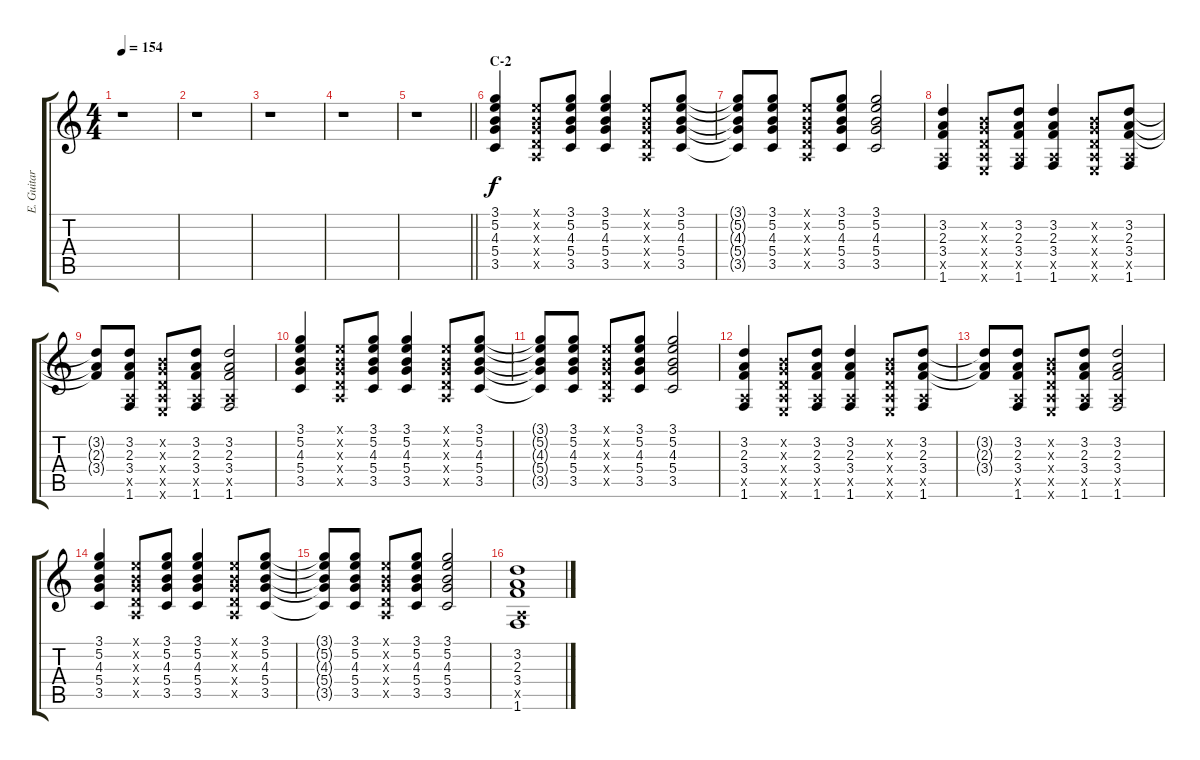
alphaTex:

\track ("E. Guitar I" "E. Guitar ") {instrument overdrivenguitar}
\staff {score tabs}
\tuning (E4 B3 G3 D3 A2 E2) {hide}
\ts (4 4)
\tempo 154
\clef g2
\ks c
r.1{dy f} |
r.1 |
r.1 |
r.1 |
\barLineRight lightlight
r.1 |
\section ("" "C-2")
(3.1 5.2 4.3 5.4 3.5).4 (0.1{x} 0.2{x} 0.3{x} 0.4{x} 0.5{x}).8 (3.1 5.2 4.3 5.4 3.5).8 (3.1 5.2 4.3 5.4 3.5).4 (0.1{x} 0.2{x} 0.3{x} 0.4{x} 0.5{x}).8 (3.1 5.2 4.3 5.4 3.5).8 |
(3.1{t} 5.2{t} 4.3{t} 5.4{t} 3.5{t}).8 (3.1 5.2 4.3 5.4 3.5).8 (0.1{x} 0.2{x} 0.3{x} 0.4{x} 0.5{x}).8 (3.1 5.2 4.3 5.4 3.5).8 (3.1 5.2 4.3 5.4 3.5).2 |
(3.2 2.3 3.4 0.5{x} 1.6).4 (0.2{x} 0.3{x} 0.4{x} 0.5{x} 0.6{x}).8 (3.2 2.3 3.4 0.5{x} 1.6).8 (3.2 2.3 3.4 0.5{x} 1.6).4 (0.2{x} 0.3{x} 0.4{x} 0.5{x} 0.6{x}).8 (3.2 2.3 3.4 0.5{x} 1.6).8 |
(3.2{t} 2.3{t} 3.4{t}).8 (3.2 2.3 3.4 0.5{x} 1.6).8 (0.2{x} 0.3{x} 0.4{x} 0.5{x} 0.6{x}).8 (3.2 2.3 3.4 0.5{x} 1.6).8 (3.2 2.3 3.4 0.5{x} 1.6).2 |
(3.1 5.2 4.3 5.4 3.5).4 (0.1{x} 0.2{x} 0.3{x} 0.4{x} 0.5{x}).8 (3.1 5.2 4.3 5.4 3.5).8 (3.1 5.2 4.3 5.4 3.5).4 (0.1{x} 0.2{x} 0.3{x} 0.4{x} 0.5{x}).8 (3.1 5.2 4.3 5.4 3.5).8 |
(3.1{t} 5.2{t} 4.3{t} 5.4{t} 3.5{t}).8 (3.1 5.2 4.3 5.4 3.5).8 (0.1{x} 0.2{x} 0.3{x} 0.4{x} 0.5{x}).8 (3.1 5.2 4.3 5.4 3.5).8 (3.1 5.2 4.3 5.4 3.5).2 |
(3.2 2.3 3.4 0.5{x} 1.6).4 (0.2{x} 0.3{x} 0.4{x} 0.5{x} 0.6{x}).8 (3.2 2.3 3.4 0.5{x} 1.6).8 (3.2 2.3 3.4 0.5{x} 1.6).4 (0.2{x} 0.3{x} 0.4{x} 0.5{x} 0.6{x}).8 (3.2 2.3 3.4 0.5{x} 1.6).8 |
(3.2{t} 2.3{t} 3.4{t}).8 (3.2 2.3 3.4 0.5{x} 1.6).8 (0.2{x} 0.3{x} 0.4{x} 0.5{x} 0.6{x}).8 (3.2 2.3 3.4 0.5{x} 1.6).8 (3.2 2.3 3.4 0.5{x} 1.6).2 |
(3.1 5.2 4.3 5.4 3.5).4 (0.1{x} 0.2{x} 0.3{x} 0.4{x} 0.5{x}).8 (3.1 5.2 4.3 5.4 3.5).8 (3.1 5.2 4.3 5.4 3.5).4 (0.1{x} 0.2{x} 0.3{x} 0.4{x} 0.5{x}).8 (3.1 5.2 4.3 5.4 3.5).8 |
(3.1{t} 5.2{t} 4.3{t} 5.4{t} 3.5{t}).8 (3.1 5.2 4.3 5.4 3.5).8 (0.1{x} 0.2{x} 0.3{x} 0.4{x} 0.5{x}).8 (3.1 5.2 4.3 5.4 3.5).8 (3.1 5.2 4.3 5.4 3.5).2 |
(3.2 2.3 3.4 0.5{x} 1.6).1
